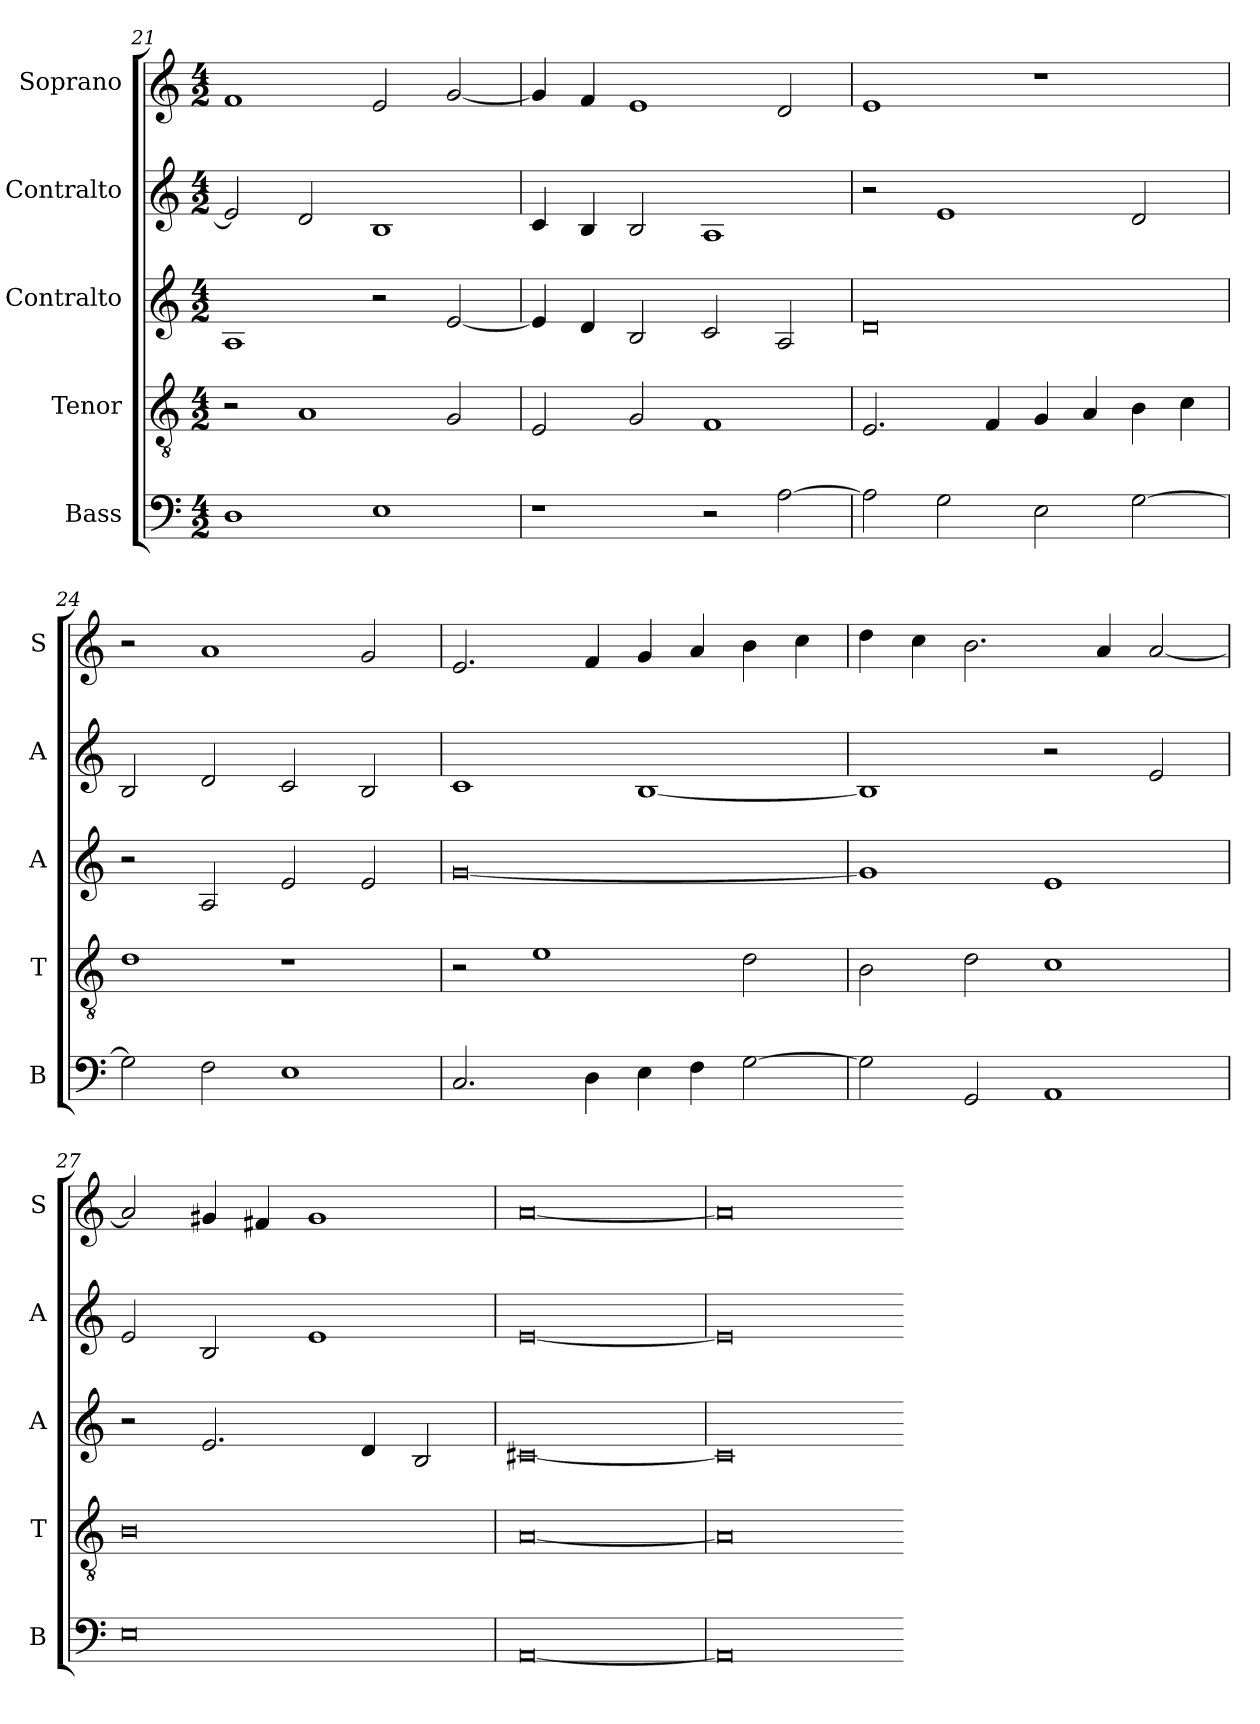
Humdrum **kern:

**kern	**kern	**kern	**kern	**kern
*part5	*part4	*part3	*part2	*part1
*staff5	*staff4	*staff3	*staff2	*staff1
*I"Bass	*I"Tenor	*I"Contralto	*I"Contralto	*I"Soprano
*I'B	*I'T	*I'A	*I'A	*I'S
*clefF4	*clefGv2	*clefG2	*clefG2	*clefG2
*k[]	*k[]	*k[]	*k[]	*k[]
*E:phr	*E:phr	*E:phr	*E:phr	*E:phr
*M4/2	*M4/2	*M4/2	*M4/2	*M4/2
=21	=21	=21	=21	=21
1D	2r	1A	2e]	1f
.	1A	.	2d	.
1E	.	2r	1B	2e
.	2G	[2e	.	[2g
=22	=22	=22	=22	=22
1r	2E	4e]	4c	4g]
.	.	4d	4B	4f
.	2G	2B	2B	1e
2r	1F	2c	1A	.
[2A	.	2A	.	2d
=23	=23	=23	=23	=23
2A]	2.E	0d	2r	1e
2G	.	.	1e	.
.	4F	.	.	.
2E	4G	.	.	1r
.	4A	.	.	.
[2G	4B	.	2d	.
.	4c	.	.	.
=24	=24	=24	=24	=24
2G]	1d	2r	2B	2r
2F	.	2A	2d	1a
1E	1r	2e	2c	.
.	.	2e	2B	2g
=25	=25	=25	=25	=25
2.C	2r	[0g	1c	2.e
.	1e	.	.	.
4D	.	.	.	4f
4E	.	.	[1B	4g
4F	.	.	.	4a
[2G	2d	.	.	4b
.	.	.	.	4cc
=26	=26	=26	=26	=26
2G]	2B	1g]	1B]	4dd
.	.	.	.	4cc
2GG	2d	.	.	2.b
1AA	1c	1e	2r	.
.	.	.	.	4a
.	.	.	2e	[2a
=27	=27	=27	=27	=27
0E	0B	2r	2e	2a]
.	.	2.e	2B	4g#X
.	.	.	.	4f#X
.	.	.	1e	1g#
.	.	4d	.	.
.	.	2B	.	.
=28	=28	=28	=28	=28
[0AA	[0A	[0c#X	[0e	[0a
=29	=29	=29	=29	=29
0AA]	0A]	0c#]	0e]	0a]
=-	=-	=-	=-	=-
*-	*-	*-	*-	*-
